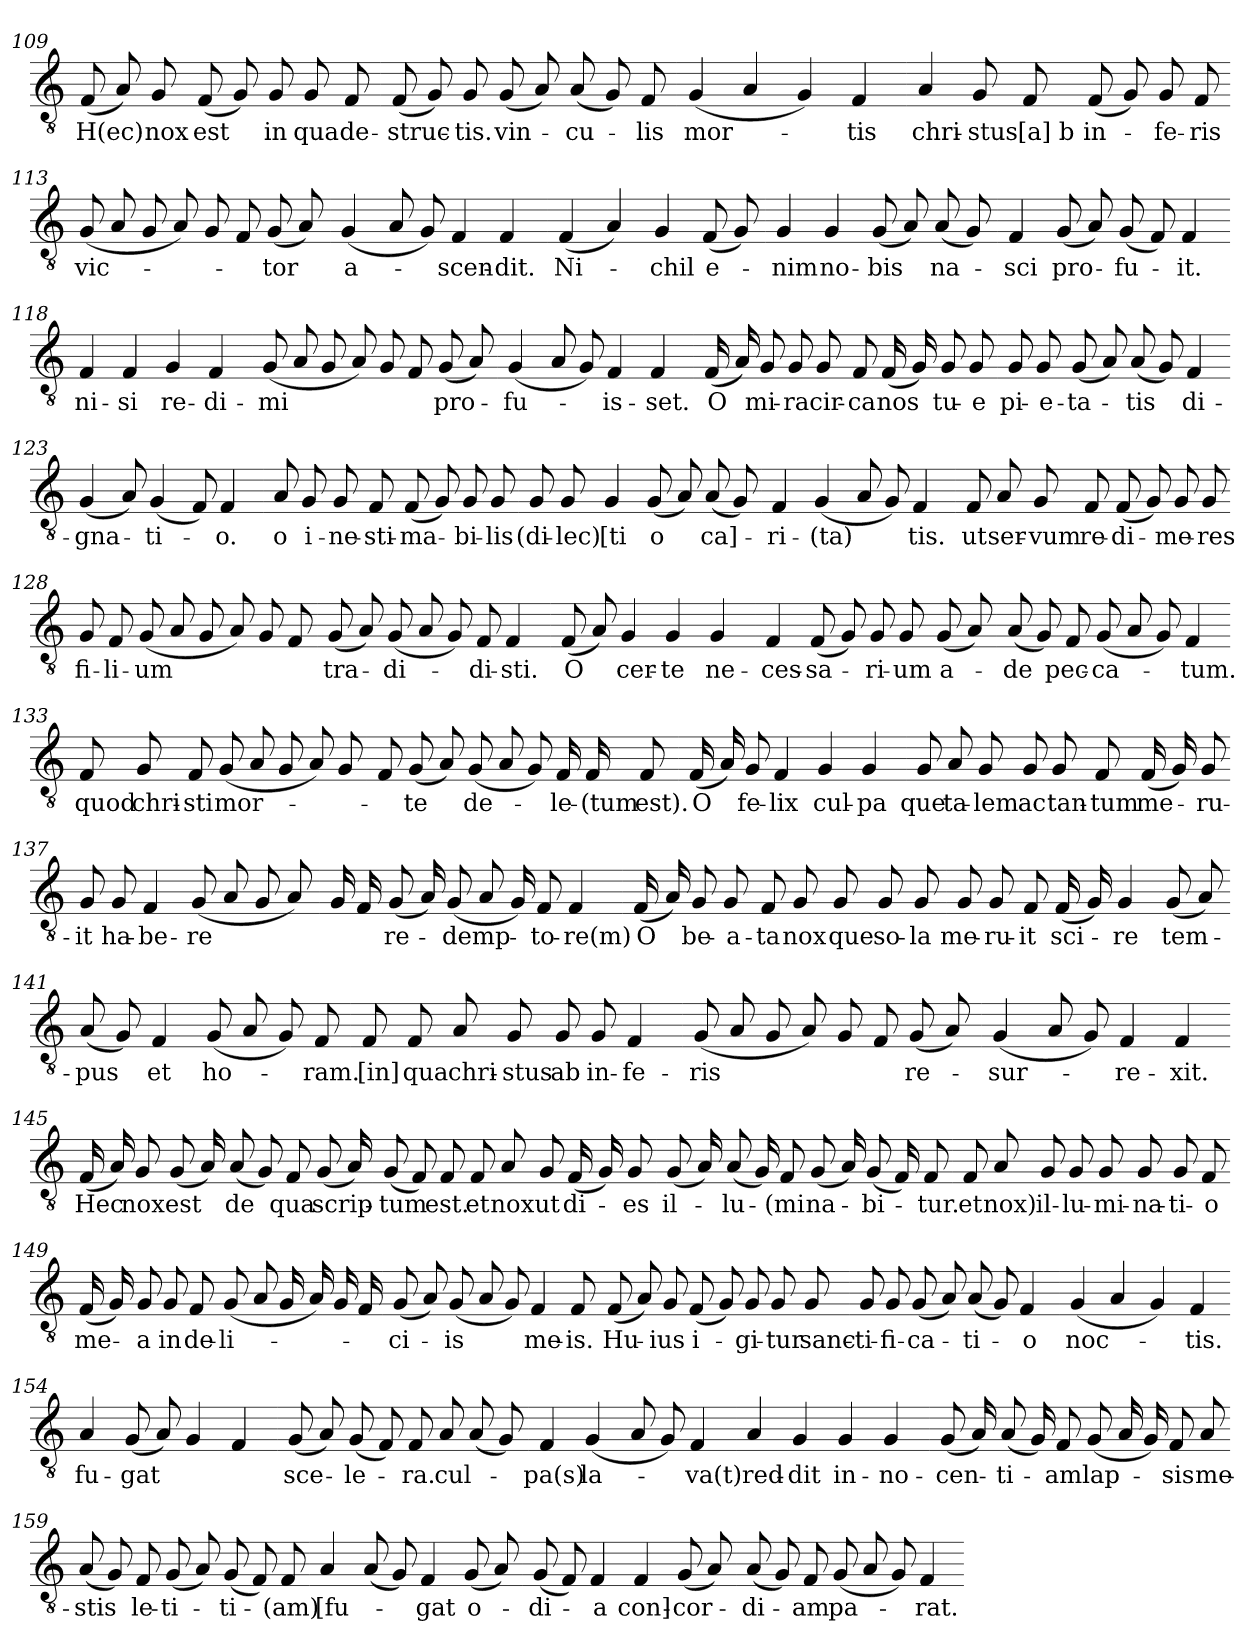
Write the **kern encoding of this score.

**kern	**text
*part1	*part1
*staff1	*staff1
*clefGv2	*
*k[]	*
=109	=109
(8F	H(ec)
8A)	.
8G	nox
(8F	est
8G)	.
8G	in
8G	qua
8F	de-
=110-	=110-
(8F	-struc-
8G)	.
8G	-tis.
(8G	vin-
8A)	.
(8A	-cu-
8G)	.
8F	-lis
=111-	=111-
(4G	mor-
4A	.
4G)	.
4F	-tis
=112-	=112-
4A	chri-
8G	-stus
8F	[a]b
(8F	in-
8G)	.
8G	-fe-
8F	-ris
=113-	=113-
(8G	vic-
8A	.
8G	.
8A)	.
8G	.
8F	.
(8G	-tor
8A)	.
=114-	=114-
(4G	a-
8A	.
8G)	.
4F	-scen-
4F	-dit.
=115-	=115-
(4F	Ni-
4A)	.
4G	-chil
(8F	e-
8G)	.
=116-	=116-
4G	-nim
4G	no-
(8G	-bis
8A)	.
(8A	na-
8G)	.
=117-	=117-
4F	-sci
(8G	pro-
8A)	.
(8G	-fu-
8F)	.
4F	-it.
=118-	=118-
4F	ni-
4F	-si
4G	re-
4F	-di-
=119-	=119-
(8G	-mi
8A	.
8G	.
8A)	.
8G	.
8F	.
(8G	pro-
8A)	.
=120-	=120-
(4G	-fu-
8A	.
8G)	.
4F	-is-
4F	-set.
=121-	=121-
(16F	O
16A)	.
8G	mi-
8G	-ra
8G	cir-
8F	-ca
(16F	nos
16G)	.
8G	tu-
8G	-e
=122-	=122-
8G	pi-
8G	-e-
(8G	-ta-
8A)	.
(8A	-tis
8G)	.
4F	di-
=123-	=123-
(4G	-gna-
8A)	.
(4G	-ti-
8F)	.
4F	-o.
=124-	=124-
8A	o
8G	i-
8G	-ne-
8F	-sti-
(8F	-ma-
8G)	.
8G	-bi-
8G	-lis
=125-	=125-
8G	(di-
8G	lec)
4G	[ti
(8G	-o
8A)	.
(8A	ca]-
8G)	.
=126-	=126-
4F	-ri-
(4G	(ta)
8A	.
8G)	.
4F	-tis.
=127-	=127-
8F	ut
8A	ser-
8G	-vum
8F	re-
(8F	-di-
8G)	.
8G	-me-
8G	-res
=128-	=128-
8G	fi-
8F	-li-
(8G	-um
8A	.
8G	.
8A)	.
8G	.
8F	.
=129-	=129-
(8G	tra-
8A)	.
(8G	-di-
8A	.
8G)	.
8F	-di-
4F	-sti.
=130-	=130-
(8F	O
8A)	.
4G	cer-
4G	-te
4G	ne-
=131-	=131-
4F	-ces-
(8F	-sa-
8G)	.
8G	-ri-
8G	-um
(8G	a-
8A)	.
=132-	=132-
(8A	-de
8G)	.
8F	pec-
(8G	-ca-
8A	.
8G)	.
4F	-tum.
=133-	=133-
8F	quod
8G	chri-
8F	-sti
(8G	mor-
8A	.
8G	.
8A)	.
8G	.
=134-	=134-
8F	.
(8G	-te
8A)	.
(8G	de-
8A	.
8G)	.
16F	-le-
16F	-(tum
8F	est).
=135-	=135-
(16F	O
16A)	.
8G	fe-
4F	-lix
4G	cul-
4G	-pa
=136-	=136-
8G	que
8A	ta-
8G	-lem
8G	ac
8G	tan-
8F	-tum
(16F	me-
16G)	.
8G	-ru-
=137-	=137-
8G	-it
8G	ha-
4F	-be-
(8G	-re
8A	.
8G	.
8A)	.
=138-	=138-
16G	.
16F	.
(8G	re-
16A)	.
(8G	-demp-
8A	.
16G)	.
8F	-to-
4F	-re(m)
=139-	=139-
(16F	O
16A)	.
8G	be-
8G	-a-
8F	-ta
8G	nox
8G	que
8G	so-
8G	-la
=140-	=140-
8G	me-
8G	-ru-
8F	-it
(16F	sci-
16G)	.
4G	-re
(8G	tem-
8A)	.
=141-	=141-
(8A	-pus
8G)	.
4F	et
(8G	ho-
8A	.
8G)	.
8F	-ram.
=142-	=142-
8F	[in]
8F	qua
8A	chri-
8G	-stus
8G	ab
8G	in-
4F	-fe-
=143-	=143-
(8G	-ris
8A	.
8G	.
8A)	.
8G	.
8F	.
(8G	re-
8A)	.
=144-	=144-
(4G	-sur-
8A	.
8G)	.
4F	-re-
4F	-xit.
=145-	=145-
(16F	Hec
16A)	.
8G	nox
(8G	est
16A)	.
(8A	de
8G)	.
8F	qua
(8G	scrip-
16A)	.
=146-	=146-
(8G	-tum
8F)	.
8F	est.
8F	et
8A	nox
8G	ut
(16F	di-
16G)	.
8G	-es
=147-	=147-
(8G	il-
16A)	.
(8A	-lu-
16G)	.
8F	(mi
(8G	-na-
16A)	.
(8G	-bi-
16F)	.
8F	-tur.
=148-	=148-
8F	et
8A	nox)
8G	il-
8G	-lu-
8G	-mi-
8G	-na-
8G	-ti-
8F	-o
=149-	=149-
(16F	me-
16G)	.
8G	-a
8G	in
8F	de-
(8G	-li-
8A	.
16G	.
16A)	.
16G	.
16F	.
=150-	=150-
(8G	-ci-
8A)	.
(8G	-is
8A	.
8G)	.
4F	me-
8F	-is.
=151-	=151-
(8F	Hu-
8A)	.
8G	-ius
(8F	i-
8G)	.
8G	-gi-
8G	-tur
8G	sanc-
=152-	=152-
8G	-ti-
8G	-fi-
(8G	-ca-
8A)	.
(8A	-ti-
8G)	.
4F	-o
=153-	=153-
(4G	noc-
4A	.
4G)	.
4F	-tis.
=154-	=154-
4A	fu-
(8G	-gat
8A)	.
4G	.
4F	.
=155-	=155-
(8G	sce-
8A)	.
(8G	-le-
8F)	.
8F	-ra.
8A	cul-
(8A	.
8G)	.
=156-	=156-
4F	-pa(s)
(4G	la-
8A	.
8G)	.
4F	-va(t)
=157-	=157-
4A	red-
4G	-dit
4G	in-
4G	-no-
=158-	=158-
(8G	-cen-
16A)	.
(8A	-ti-
16G)	.
8F	-am
(8G	lap-
16A	.
16G)	.
8F	-sis
8A	me-
=159-	=159-
(8A	-stis
8G)	.
8F	le-
(8G	-ti-
8A)	.
(8G	-ti-
8F)	.
8F	-(am)
=160-	=160-
4A	[fu-
(8A	.
8G)	.
4F	-gat
(8G	o-
8A)	.
=161-	=161-
(8G	-di-
8F)	.
4F	-a
4F	-con]-
(8G	-cor-
8A)	.
=162-	=162-
(8A	-di-
8G)	.
8F	-am
(8G	pa-
8A	.
8G)	.
4F	-rat.
=-	=-
*-	*-
